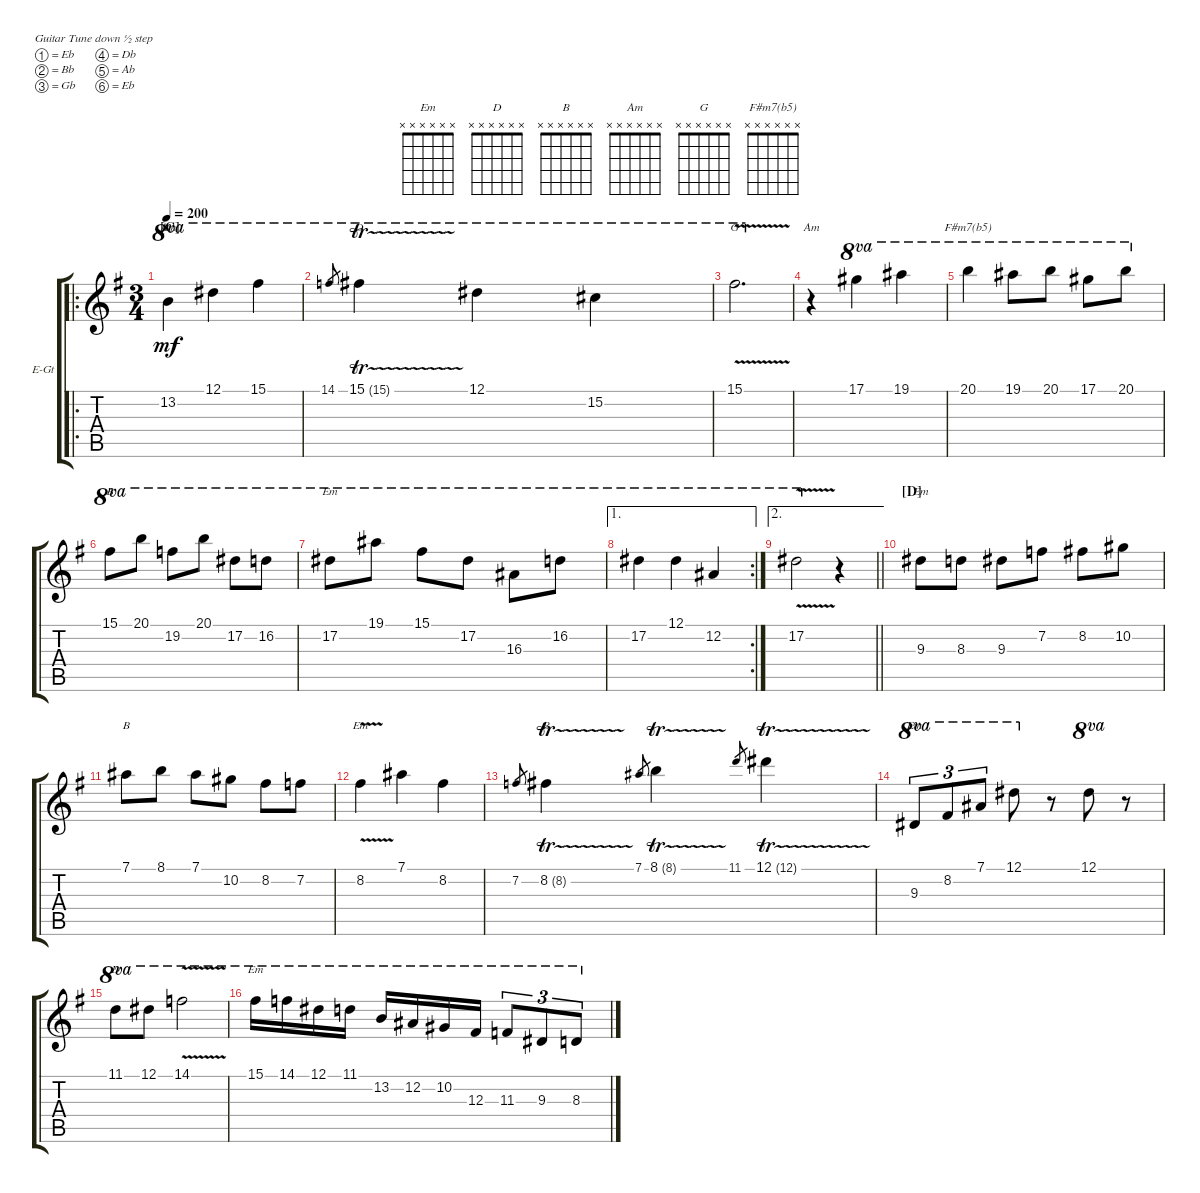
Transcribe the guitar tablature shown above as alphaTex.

\defaultSystemsLayout 4
\bracketExtendMode groupsimilarinstruments
\firstSystemTrackNameOrientation horizontal
\otherSystemsTrackNameOrientation horizontal
\track ("Yngwie Malmsteen" "E-Gt") {multiBarRest instrument distortionguitar}
\staff {score tabs}
\tuning (Eb4 Bb3 Gb3 Db3 Ab2 Eb2)
\chord ("Em" x x x x x x)
\chord ("D" x x x x x x)
\chord ("B" x x x x x x)
\chord ("Am" x x x x x x)
\chord ("G" x x x x x x)
\chord ("F#m7(b5)" x x x x x x)
\ro
\ts (3 4)
\section ("C" "")
\tempo 200
\clef g2
\ks g
13.2.4{ch "Am" ot 8va dy mf} 12.1.4{ot 8va} 15.1.4{ot 8va} |
14.1.8{ot 8va gr} 15.1{tr (15 16)}.4{ch "D" ot 8va} 12.1.4{ot 8va} 15.2.4{ot 8va} |
15.1{v}.2{d ch "G" ot 8va} |
r.4{ch "Am"} 17.1.4{ot 8va} 19.1.4{ot 8va} |
20.1.4{ch "F#m7(b5)" ot 8va} 19.1.8{ot 8va} 20.1.8{ot 8va} 17.1.8{ot 8va} 20.1.8{ot 8va} |
15.1.8{ch "B" ot 8va} 20.1.8{ot 8va} 19.2.8{ot 8va} 20.1.8{ot 8va} 17.2.8{ot 8va} 16.2.8{ot 8va} |
17.2.8{ch "Em" ot 8va} 19.1.8{ot 8va} 15.1.8{ot 8va} 17.2.8{ot 8va} 16.3.8{ot 8va} 16.2.8{ot 8va} |
\ae 1
\rc 2
17.2.4{ot 8va} 12.1.4{ot 8va} 12.2.4{ot 8va} |
\ae 2
\barLineRight lightlight
17.2{v}.2{ot 8va} r.4 |
\section ("D" "")
9.3.8{ch "Em"} 8.3.8 9.3.8 7.2.8 8.2.8 10.2.8 |
7.1.8{ch "B"} 8.1.8 7.1.8 10.2.8 8.2.8 7.2.8 |
8.2{v}.4{ch "Em"} 7.1.4 8.2.4 |
\scale
0.290174 7.2.8{gr} 8.2{tr (8 16)}.4{ch "B"} 7.1.8{gr} 8.1{tr (8 16)}.4 11.1.8{gr} 12.1{tr (12 16)}.4 |
\scale
0.179335 9.3.8{tu (3 2) ch "Em" ot 8va} 8.2.8{tu (3 2) ot 8va} 7.1.8{tu (3 2) ot 8va} 12.1.8{ot 8va} r.8 12.1.8{ot 8va} r.8 |
\scale
0.145486 11.1.8{ch "D" ot 8va} 12.1.8{ot 8va} 14.1{v}.2{ot 8va} |
\scale
0.309324 15.1.16{ch "Em" ot 8va} 14.1.16{ot 8va} 12.1.16{ot 8va} 11.1.16{ot 8va} 13.2.16{ot 8va} 12.2.16{ot 8va} 10.2.16{ot 8va} 12.3.16{ot 8va} 11.3.8{tu (3 2) ot 8va} 9.3.8{tu (3 2) ot 8va} 8.3.8{tu (3 2) ot 8va}
